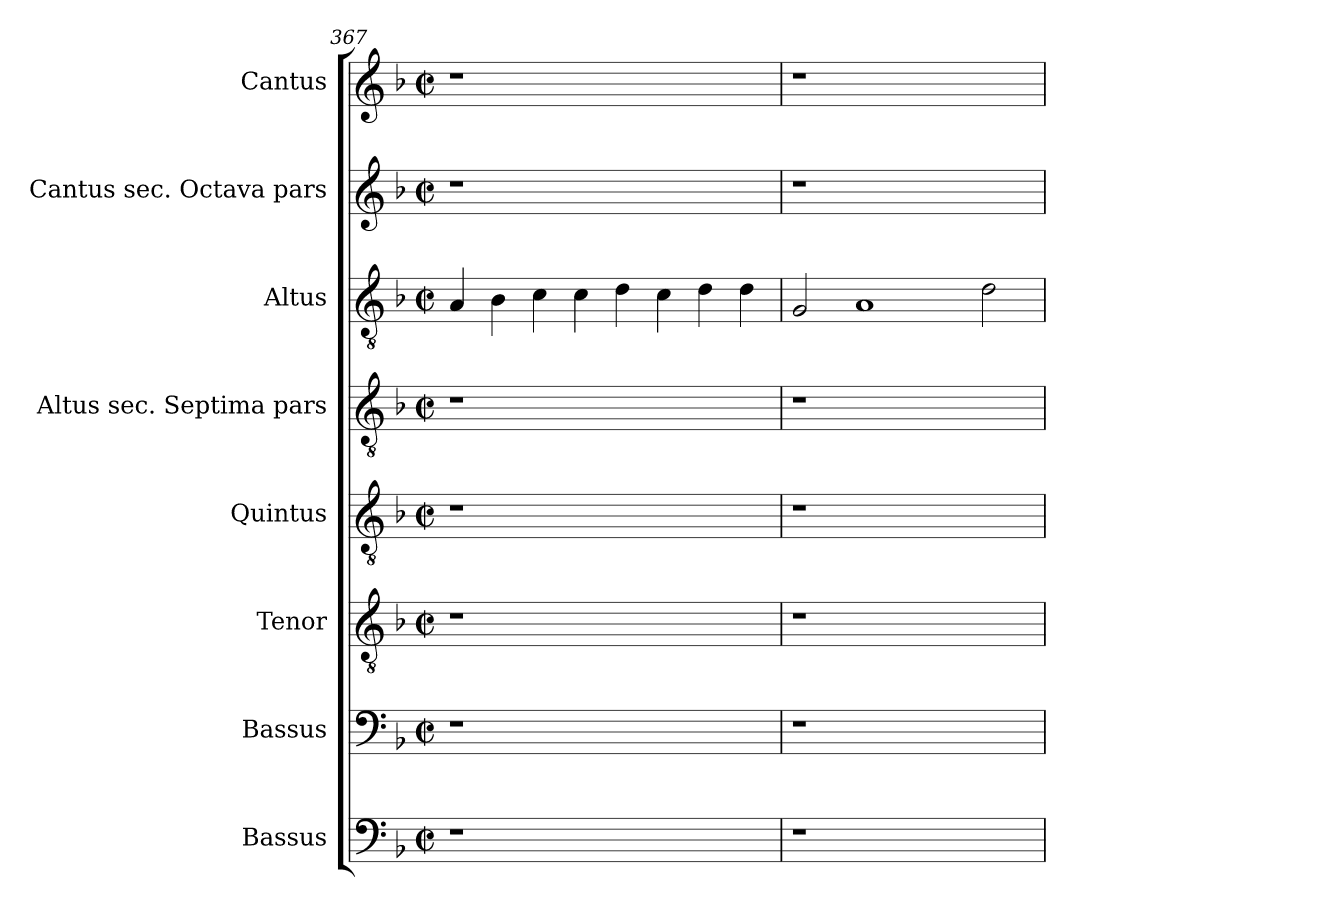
**kern	**kern	**kern	**kern	**kern	**kern	**kern	**kern
*part8	*part7	*part6	*part5	*part4	*part3	*part2	*part1
*staff8	*staff7	*staff6	*staff5	*staff4	*staff3	*staff2	*staff1
*I"Bassus	*I"Bassus	*I"Tenor	*I"Quintus	*I"Altus sec. Septima pars	*I"Altus	*I"Cantus sec. Octava pars	*I"Cantus
*	*I'Bassus	*I'Tenor	*I'Quintus	*	*I'Altus	*	*I'Cantus
*clefF4	*clefF4	*clefGv2	*clefGv2	*clefGv2	*clefGv2	*clefG2	*clefG2
*k[b-]	*k[b-]	*k[b-]	*k[b-]	*k[b-]	*k[b-]	*k[b-]	*k[b-]
*F:	*F:	*F:	*F:	*F:	*F:	*F:	*F:
*M2/2	*M2/2	*M2/2	*M2/2	*M2/2	*M2/2	*M2/2	*M2/2
*met(c|)	*met(c|)	*met(c|)	*met(c|)	*met(c|)	*met(c|)	*met(c|)	*met(c|)
=367	=367	=367	=367	=367	=367	=367	=367
1r	1r	1r	1r	1r	4A/	1r	1r
.	.	.	.	.	4B-\	.	.
.	.	.	.	.	4c\	.	.
.	.	.	.	.	4c\	.	.
1ryy	1ryy	1ryy	1ryy	1ryy	4d\	1ryy	1ryy
.	.	.	.	.	4c\	.	.
.	.	.	.	.	4d\	.	.
.	.	.	.	.	4d\	.	.
=368	=368	=368	=368	=368	=368	=368	=368
1r	1r	1r	1r	1r	2G/	1r	1r
.	.	.	.	.	1A	.	.
1ryy	1ryy	1ryy	1ryy	1ryy	.	1ryy	1ryy
.	.	.	.	.	2d\	.	.
=	=	=	=	=	=	=	=
*-	*-	*-	*-	*-	*-	*-	*-
